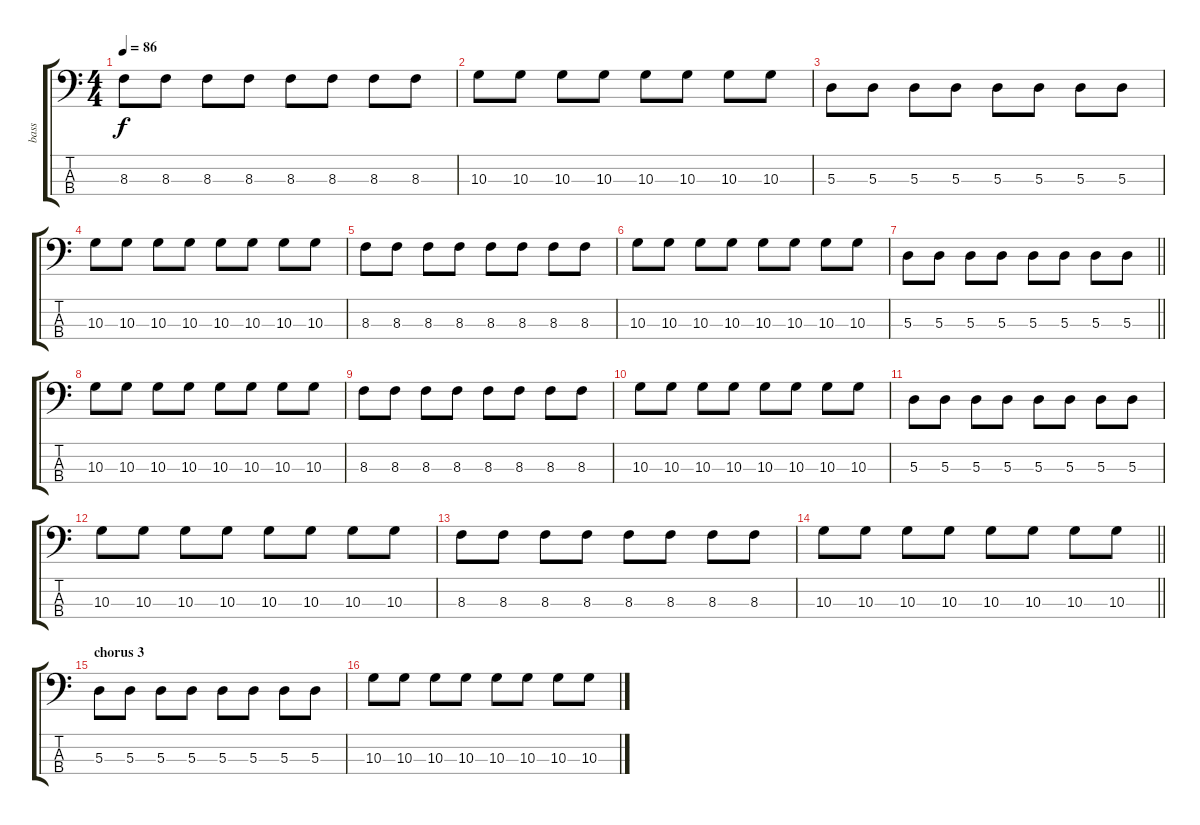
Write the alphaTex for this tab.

\track ("bass " "bass ") {instrument electricguitarjazz}
\staff {score tabs}
\tuning (G2 D2 A1 D1) {hide}
\ts (4 4)
\tempo 86
\clef f4
\ks c
8.3.8{dy f} 8.3.8 8.3.8 8.3.8 8.3.8 8.3.8 8.3.8 8.3.8 |
10.3.8 10.3.8 10.3.8 10.3.8 10.3.8 10.3.8 10.3.8 10.3.8 |
5.3.8 5.3.8 5.3.8 5.3.8 5.3.8 5.3.8 5.3.8 5.3.8 |
10.3.8 10.3.8 10.3.8 10.3.8 10.3.8 10.3.8 10.3.8 10.3.8 |
8.3.8 8.3.8 8.3.8 8.3.8 8.3.8 8.3.8 8.3.8 8.3.8 |
10.3.8 10.3.8 10.3.8 10.3.8 10.3.8 10.3.8 10.3.8 10.3.8 |
\barLineRight lightlight
5.3.8 5.3.8 5.3.8 5.3.8 5.3.8 5.3.8 5.3.8 5.3.8 |
10.3.8 10.3.8 10.3.8 10.3.8 10.3.8 10.3.8 10.3.8 10.3.8 |
8.3.8 8.3.8 8.3.8 8.3.8 8.3.8 8.3.8 8.3.8 8.3.8 |
10.3.8 10.3.8 10.3.8 10.3.8 10.3.8 10.3.8 10.3.8 10.3.8 |
5.3.8 5.3.8 5.3.8 5.3.8 5.3.8 5.3.8 5.3.8 5.3.8 |
10.3.8 10.3.8 10.3.8 10.3.8 10.3.8 10.3.8 10.3.8 10.3.8 |
8.3.8 8.3.8 8.3.8 8.3.8 8.3.8 8.3.8 8.3.8 8.3.8 |
\barLineRight lightlight
10.3.8 10.3.8 10.3.8 10.3.8 10.3.8 10.3.8 10.3.8 10.3.8 |
\section ("" "chorus 3")
5.3.8 5.3.8 5.3.8 5.3.8 5.3.8 5.3.8 5.3.8 5.3.8 |
10.3.8 10.3.8 10.3.8 10.3.8 10.3.8 10.3.8 10.3.8 10.3.8
